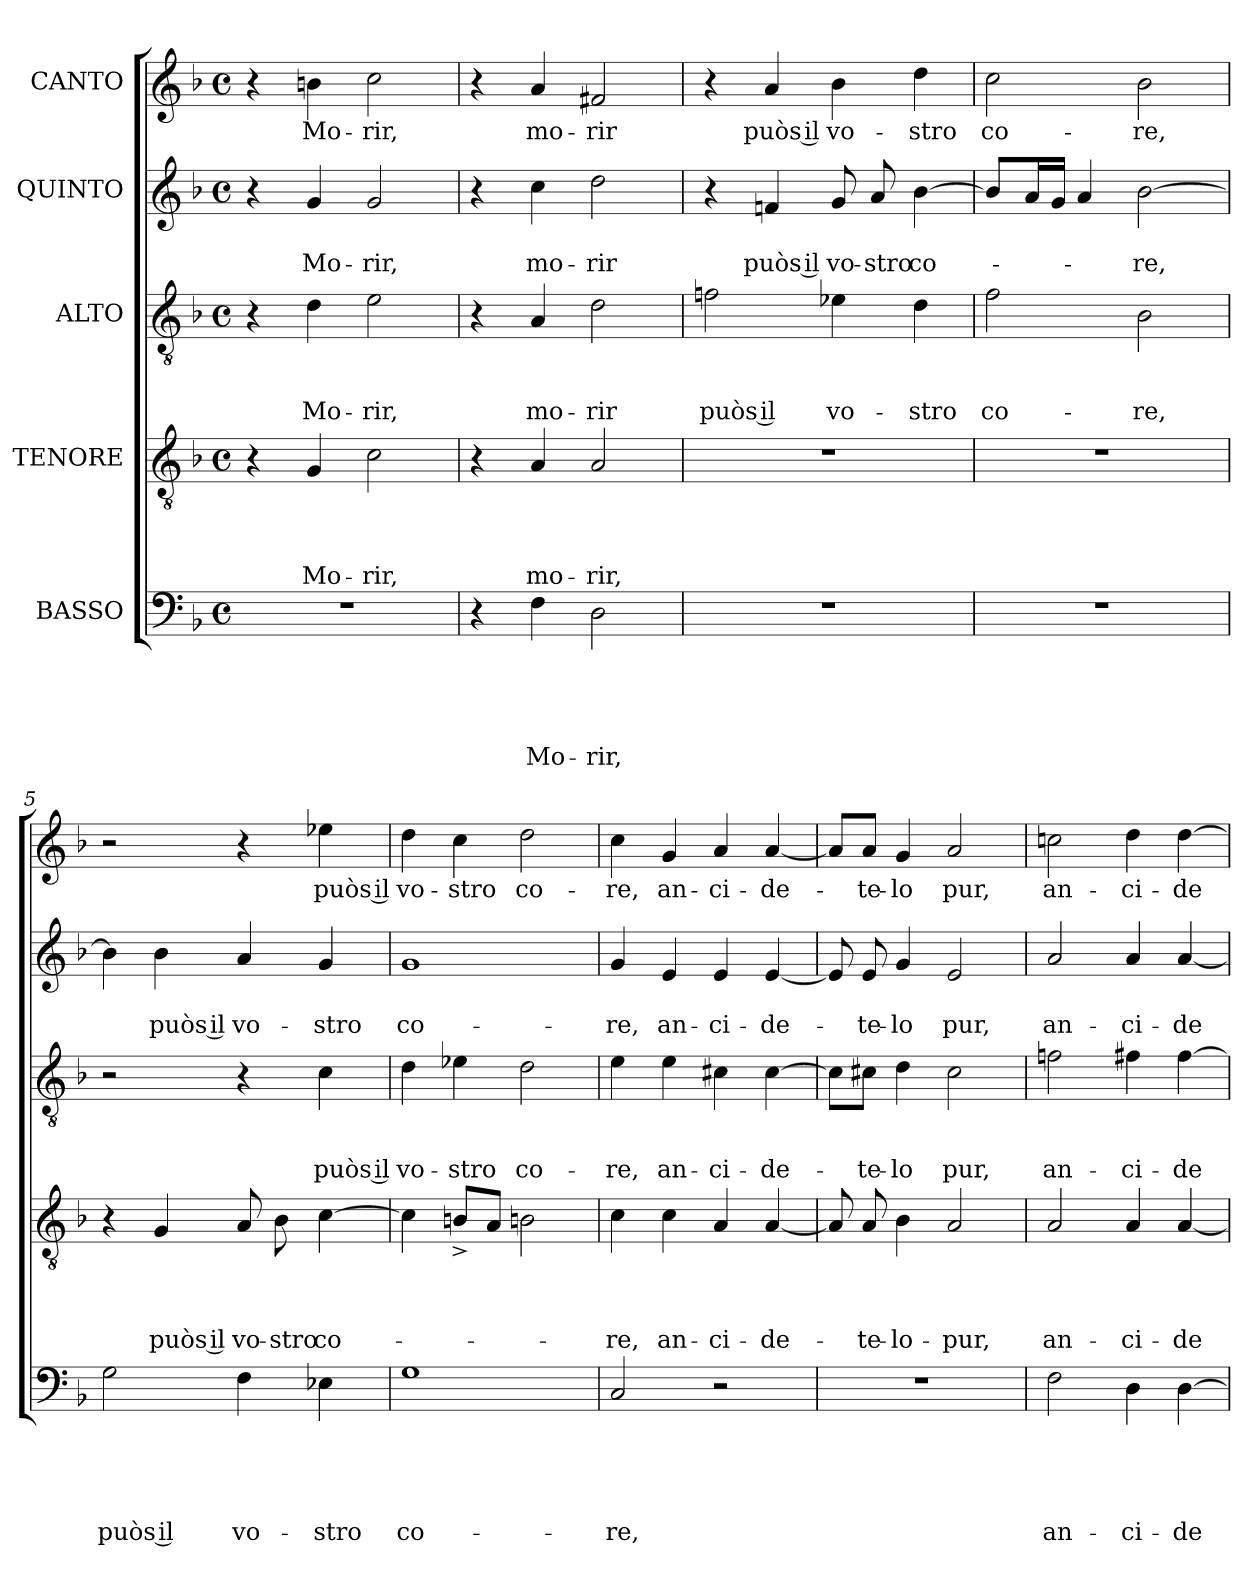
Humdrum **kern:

**kern	**text	**text	**text	**text	**text	**kern	**text	**text	**text	**text	**kern	**text	**text	**text	**kern	**text	**text	**kern	**text
*part5	*part5	*part5	*part5	*part5	*part5	*part4	*part4	*part4	*part4	*part4	*part3	*part3	*part3	*part3	*part2	*part2	*part2	*part1	*part1
*staff5	*staff5	*staff5	*staff5	*staff5	*staff5	*staff4	*staff4	*staff4	*staff4	*staff4	*staff3	*staff3	*staff3	*staff3	*staff2	*staff2	*staff2	*staff1	*staff1
*I"BASSO	*	*	*	*	*	*I"TENORE	*	*	*	*	*I"ALTO	*	*	*	*I"QUINTO	*	*	*I"CANTO	*
*clefF4	*	*	*	*	*	*clefGv2	*	*	*	*	*clefGv2	*	*	*	*clefG2	*	*	*clefG2	*
*k[b-]	*	*	*	*	*	*k[b-]	*	*	*	*	*k[b-]	*	*	*	*k[b-]	*	*	*k[b-]	*
*F:	*	*	*	*	*	*F:	*	*	*	*	*F:	*	*	*	*F:	*	*	*F:	*
*M4/4	*	*	*	*	*	*M4/4	*	*	*	*	*M4/4	*	*	*	*M4/4	*	*	*M4/4	*
*met(c)	*	*	*	*	*	*met(c)	*	*	*	*	*met(c)	*	*	*	*met(c)	*	*	*met(c)	*
=1	=1	=1	=1	=1	=1	=1	=1	=1	=1	=1	=1	=1	=1	=1	=1	=1	=1	=1	=1
1r	.	.	.	.	.	4r	.	.	.	.	4r	.	.	.	4r	.	.	4r	.
!	!	!	!	!	!	!	!	!	!	!LO:LY:b	!	!	!	!LO:LY:b	!	!	!LO:LY:b	!	!LO:LY:b
.	.	.	.	.	.	4G/	.	.	.	Mo-	4d\	.	.	Mo-	4g/	.	Mo-	4bn\	Mo-
!	!	!	!	!	!	!	!	!	!	!LO:LY:b	!	!	!	!LO:LY:b	!	!	!LO:LY:b	!	!LO:LY:b
.	.	.	.	.	.	2c\	.	.	.	-rir,	2e\	.	.	-rir,	2g/	.	-rir,	2cc\	-rir,
=2	=2	=2	=2	=2	=2	=2	=2	=2	=2	=2	=2	=2	=2	=2	=2	=2	=2	=2	=2
4r	.	.	.	.	.	4r	.	.	.	.	4r	.	.	.	4r	.	.	4r	.
!	!	!	!	!	!LO:LY:b	!	!	!	!	!LO:LY:b	!	!	!	!LO:LY:b	!	!	!LO:LY:b	!	!LO:LY:b
4F\	.	.	.	.	Mo-	4A/	.	.	.	mo-	4A/	.	.	mo-	4cc\	.	mo-	4a/	mo-
!	!	!	!	!	!LO:LY:b	!	!	!	!	!LO:LY:b	!	!	!	!LO:LY:b	!	!	!LO:LY:b	!	!LO:LY:b
2D\	.	.	.	.	-rir,	2A/	.	.	.	-rir,	2d\	.	.	-rir	2dd\	.	-rir	2f#X/	-rir
=3	=3	=3	=3	=3	=3	=3	=3	=3	=3	=3	=3	=3	=3	=3	=3	=3	=3	=3	=3
!	!	!	!	!	!	!	!	!	!	!	!	!	!	!LO:LY:b	!	!	!	!	!
1r	.	.	.	.	.	1r	.	.	.	.	2fni\	.	.	puòs il	4r	.	.	4r	.
!	!	!	!	!	!	!	!	!	!	!	!	!	!	!	!	!	!LO:LY:b	!	!LO:LY:b
.	.	.	.	.	.	.	.	.	.	.	.	.	.	.	4fni/	.	puòs il	4a/	puòs il
!	!	!	!	!	!	!	!	!	!	!	!	!	!	!LO:LY:b	!	!	!LO:LY:b	!	!LO:LY:b
.	.	.	.	.	.	.	.	.	.	.	4e-X\	.	.	vo-	8g/	.	vo-	4b-\	vo-
!	!	!	!	!	!	!	!	!	!	!	!	!	!	!	!	!	!LO:LY:b	!	!
.	.	.	.	.	.	.	.	.	.	.	.	.	.	.	8a/	.	-stro	.	.
!	!	!	!	!	!	!	!	!	!	!	!	!	!	!LO:LY:b	!	!	!LO:LY:b	!	!LO:LY:b
.	.	.	.	.	.	.	.	.	.	.	4d\	.	.	-stro	[>4b-\	.	co-	4dd\	-stro
=4	=4	=4	=4	=4	=4	=4	=4	=4	=4	=4	=4	=4	=4	=4	=4	=4	=4	=4	=4
!	!	!	!	!	!	!	!	!	!	!	!	!	!	!LO:LY:b	!	!	!	!	!LO:LY:b
1r	.	.	.	.	.	1r	.	.	.	.	2f\	.	.	co-	8b-/L]	.	.	2cc\	co-
.	.	.	.	.	.	.	.	.	.	.	.	.	.	.	16a/L	.	.	.	.
.	.	.	.	.	.	.	.	.	.	.	.	.	.	.	16g/JJ	.	.	.	.
.	.	.	.	.	.	.	.	.	.	.	.	.	.	.	4a/	.	.	.	.
!	!	!	!	!	!	!	!	!	!	!	!	!	!	!LO:LY:b	!	!	!LO:LY:b	!	!LO:LY:b
.	.	.	.	.	.	.	.	.	.	.	2B-\	.	.	-re,	[>2b-\	.	-re,	2b-\	-re,
=5	=5	=5	=5	=5	=5	=5	=5	=5	=5	=5	=5	=5	=5	=5	=5	=5	=5	=5	=5
!	!	!	!	!	!LO:LY:b	!	!	!	!	!	!	!	!	!	!	!	!	!	!
2G\	.	.	.	.	puòs il	4r	.	.	.	.	2r	.	.	.	4b-\]	.	.	2r	.
!	!	!	!	!	!	!	!	!	!	!LO:LY:b	!	!	!	!	!	!	!LO:LY:b	!	!
.	.	.	.	.	.	4G/	.	.	.	puòs il	.	.	.	.	4b-\	.	puòs il	.	.
!	!	!	!	!	!LO:LY:b	!	!	!	!	!LO:LY:b	!	!	!	!	!	!	!LO:LY:b	!	!
4F\	.	.	.	.	vo-	8A/	.	.	.	vo-	4r	.	.	.	4a/	.	vo-	4r	.
!	!	!	!	!	!	!	!	!	!	!LO:LY:b	!	!	!	!	!	!	!	!	!
.	.	.	.	.	.	8B-\	.	.	.	-stro	.	.	.	.	.	.	.	.	.
!	!	!	!	!	!LO:LY:b	!	!	!	!	!LO:LY:b	!	!	!	!LO:LY:b	!	!	!LO:LY:b	!	!LO:LY:b
4E-X\	.	.	.	.	-stro	[<4c\	.	.	.	co-	4c\	.	.	puòs il	4g/	.	-stro	4ee-X\	puòs il
!!LO:LB:g=z
=6	=6	=6	=6	=6	=6	=6	=6	=6	=6	=6	=6	=6	=6	=6	=6	=6	=6	=6	=6
!	!	!	!	!	!LO:LY:b	!	!	!	!	!	!	!	!	!LO:LY:b	!	!	!LO:LY:b	!	!LO:LY:b
1G	.	.	.	.	co-	4c\]	.	.	.	.	4d\	.	.	vo-	1g	.	co-	4dd\	vo-
!	!	!	!	!	!	!	!	!	!	!	!	!	!	!LO:LY:b	!	!	!	!	!LO:LY:b
.	.	.	.	.	.	8Bn^</L	.	.	.	.	4e-X\	.	.	-stro	.	.	.	4cc\	-stro
.	.	.	.	.	.	8A/J	.	.	.	.	.	.	.	.	.	.	.	.	.
!	!	!	!	!	!	!	!	!	!	!	!	!	!	!LO:LY:b	!	!	!	!	!LO:LY:b
.	.	.	.	.	.	2Bn\	.	.	.	.	2d\	.	.	co-	.	.	.	2dd\	co-
=7	=7	=7	=7	=7	=7	=7	=7	=7	=7	=7	=7	=7	=7	=7	=7	=7	=7	=7	=7
!	!	!	!	!	!LO:LY:b	!	!	!	!	!LO:LY:b	!	!	!	!LO:LY:b	!	!	!LO:LY:b	!	!LO:LY:b
2C/	.	.	.	.	-re,	4c\	.	.	.	-re,	4e\	.	.	-re,	4g/	.	-re,	4cc\	-re,
!	!	!	!	!	!	!	!	!	!	!LO:LY:b	!	!	!	!LO:LY:b	!	!	!LO:LY:b	!	!LO:LY:b
.	.	.	.	.	.	4c\	.	.	.	an-	4e\	.	.	an-	4e/	.	an-	4g/	an-
!	!	!	!	!	!	!	!	!	!	!LO:LY:b	!	!	!	!LO:LY:b	!	!	!LO:LY:b	!	!LO:LY:b
2r	.	.	.	.	.	4A/	.	.	.	-ci-	4c#X\	.	.	-ci-	4e/	.	-ci-	4a/	-ci-
!	!	!	!	!	!	!	!	!	!	!LO:LY:b	!	!	!	!LO:LY:b	!	!	!LO:LY:b	!	!LO:LY:b
.	.	.	.	.	.	[<4A/	.	.	.	-de-	[>4c#i\	.	.	-de-	[<4e/	.	-de-	[<4a/	-de-
=8	=8	=8	=8	=8	=8	=8	=8	=8	=8	=8	=8	=8	=8	=8	=8	=8	=8	=8	=8
1r	.	.	.	.	.	8A/]	.	.	.	.	8c#i\L]	.	.	.	8e/]	.	.	8a/L]	.
!	!	!	!	!	!	!	!	!	!	!LO:LY:b	!	!	!	!LO:LY:b	!	!	!LO:LY:b	!	!LO:LY:b
.	.	.	.	.	.	8A/	.	.	.	-te-	8c#i\J	.	.	-te-	8e/	.	-te-	8a/J	-te-
!	!	!	!	!	!	!	!	!	!	!LO:LY:b	!	!	!	!LO:LY:b	!	!	!LO:LY:b	!	!LO:LY:b
.	.	.	.	.	.	4B-\	.	.	.	-lo-	4d\	.	.	-lo	4g/	.	-lo	4g/	-lo
!	!	!	!	!	!	!	!	!	!	!LO:LY:b	!	!	!	!LO:LY:b	!	!	!LO:LY:b	!	!LO:LY:b
.	.	.	.	.	.	2A/	.	.	.	-pur,	2c#i\	.	.	pur,	2e/	.	pur,	2a/	pur,
=9	=9	=9	=9	=9	=9	=9	=9	=9	=9	=9	=9	=9	=9	=9	=9	=9	=9	=9	=9
!	!	!	!	!	!LO:LY:b	!	!	!	!	!LO:LY:b	!	!	!	!LO:LY:b	!	!	!LO:LY:b	!	!LO:LY:b
2F\	.	.	.	.	an-	2A/	.	.	.	an-	2fni\	.	.	an-	2a/	.	an-	2ccni\	an-
!	!	!	!	!	!LO:LY:b	!	!	!	!	!LO:LY:b	!	!	!	!LO:LY:b	!	!	!LO:LY:b	!	!LO:LY:b
4D\	.	.	.	.	-ci-	4A/	.	.	.	-ci-	4f#X\	.	.	-ci-	4a/	.	-ci-	4dd\	-ci-
!	!	!	!	!	!LO:LY:b	!	!	!	!	!LO:LY:b	!	!	!	!LO:LY:b	!	!	!LO:LY:b	!	!LO:LY:b
[>4D\	.	.	.	.	-de-	[<4A/	.	.	.	-de-	[>4f#i\	.	.	-de-	[<4a/	.	-de-	[>4dd\	-de-
=	=	=	=	=	=	=	=	=	=	=	=	=	=	=	=	=	=	=	=
*-	*-	*-	*-	*-	*-	*-	*-	*-	*-	*-	*-	*-	*-	*-	*-	*-	*-	*-	*-
